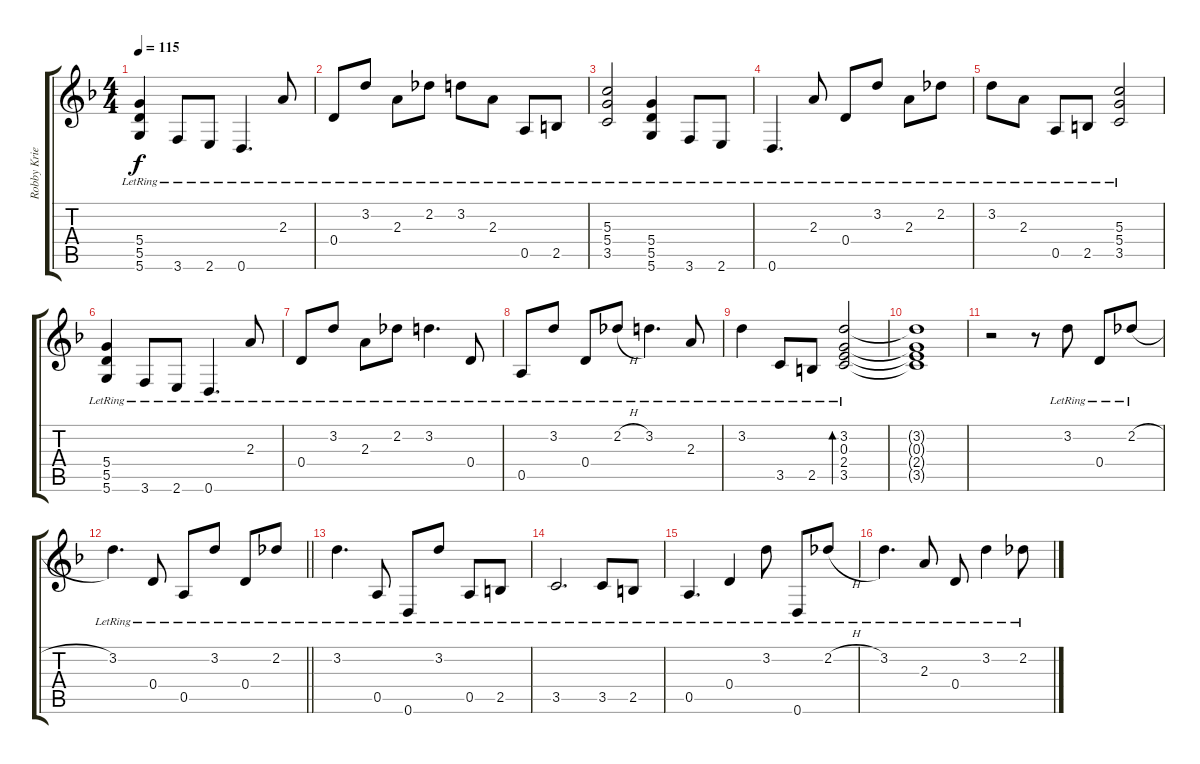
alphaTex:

\track ("Robby Krieger" "Robby Krie") {instrument electricguitarjazz}
\staff {score tabs}
\tuning (E4 B3 G3 D3 A2 D2) {hide}
\ts (4 4)
\tempo 115
\clef g2
\ks f
(5.4{lr} 5.5{lr} 5.6{lr}).4{dy f} 3.6{lr}.8 2.6{lr}.8 0.6{lr}.4{d} 2.3{lr}.8 |
0.4{lr}.8 3.2{lr}.8 2.3{lr}.8 2.2{lr}.8 3.2{lr}.8 2.3{lr}.8 0.5{lr}.8 2.5{lr}.8 |
(5.3{lr} 5.4{lr} 3.5{lr}).2 (5.4{lr} 5.5{lr} 5.6{lr}).4 3.6{lr}.8 2.6{lr}.8 |
0.6{lr}.4{d} 2.3{lr}.8 0.4{lr}.8 3.2{lr}.8 2.3{lr}.8 2.2{lr}.8 |
3.2{lr}.8 2.3{lr}.8 0.5{lr}.8 2.5{lr}.8 (5.3{lr} 5.4{lr} 3.5{lr}).2 |
(5.4{lr} 5.5{lr} 5.6{lr}).4 3.6{lr}.8 2.6{lr}.8 0.6{lr}.4{d} 2.3{lr}.8 |
0.4{lr}.8 3.2{lr}.8 2.3{lr}.8 2.2{lr}.8 3.2{lr}.4{d} 0.4{lr}.8 |
0.5{lr}.8 3.2{lr}.8 0.4{lr}.8 2.2{h lr}.8 3.2{lr}.4{d} 2.3{lr}.8 |
3.2{lr}.4 3.5{lr}.8 2.5{lr}.8 (3.2{lr} 0.3{lr} 2.4{lr} 3.5{lr}).2{bd 30} |
(3.2{t} 0.3{t} 2.4{t} 3.5{t}).1 |
r.2 r.8 3.2{lr}.8 0.4{lr}.8 2.2{h lr}.8 |
\barLineRight lightlight
3.2{lr}.4{d} 0.4{lr}.8 0.5{lr}.8 3.2{lr}.8 0.4{lr}.8 2.2{lr}.8 |
3.2{lr}.4{d} 0.5{lr}.8 0.6{lr}.8 3.2{lr}.8 0.5{lr}.8 2.5{lr}.8 |
3.5{lr}.2{d} 3.5{lr}.8 2.5{lr}.8 |
0.5{lr}.4{d} 0.4{lr}.4 3.2{lr}.8 0.6{lr}.8 2.2{h lr}.8 |
3.2{lr}.4{d} 2.3{lr}.8 0.4{lr}.8 3.2{lr}.4 2.2{lr}.8
